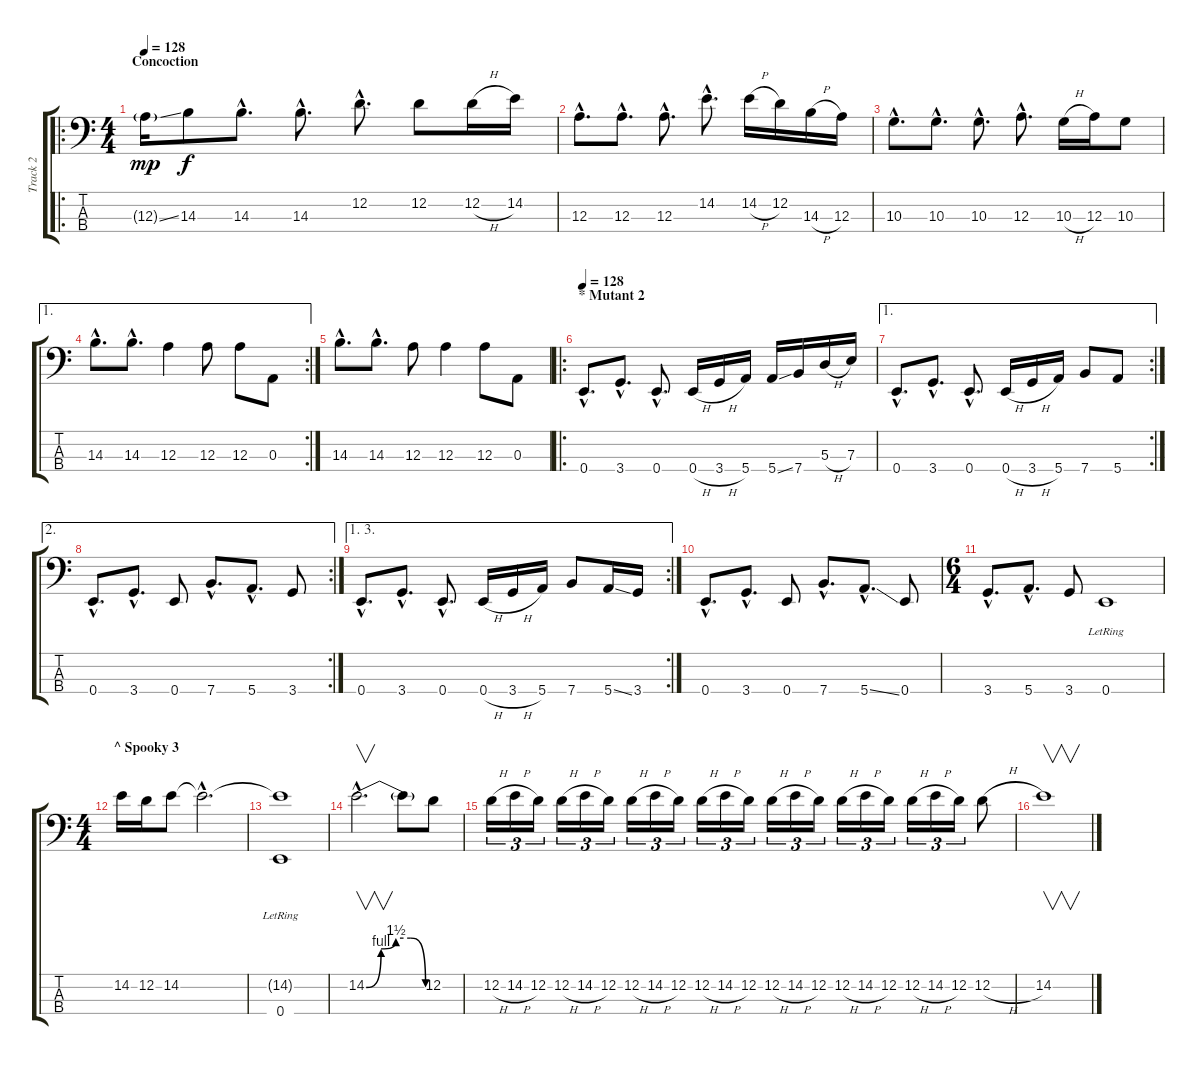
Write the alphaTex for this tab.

\track ("Track 2" "Track 2") {instrument electricbassfinger}
\staff {score tabs}
\tuning (G2 D2 A1 E1) {hide}
\ro
\ts (4 4)
\section ("" "Concoction")
\tempo 128
\clef f4
\ks c
12.3{ss g}.16{dy mp} 14.3.8{dy f} 14.3{hac}.8{d} 14.3{hac}.8{d} 12.2{hac}.8{d} 12.2.8 12.2{h}.16 14.2.16 |
12.3{hac}.8{d} 12.3{hac}.8{d} 12.3{hac}.8{d} 14.2{hac}.8{d} 14.2{h}.16 12.2.16 14.3{h}.16 12.3.16 |
10.3{hac}.8{d} 10.3{hac}.8{d} 10.3{hac}.8{d} 12.3{hac}.8{d} 10.3{h}.16 12.3.16 10.3.8 |
\ae 1
\rc 2
14.3{hac}.8{d} 14.3{hac}.8{d} 12.3.4 12.3.8 12.3.8 0.3.8 |
14.3{hac}.8{d} 14.3{hac}.8{d} 12.3.8 12.3.4 12.3.8 0.3.8 |
\ro
\section ("" "* Mutant 2")
\tempo 128
0.4{hac}.8{d} 3.4{hac}.8{d} 0.4{hac}.8{d} 0.4{h}.16 3.4{h}.16 5.4.16 5.4{ss}.16 7.4.16 5.3{h}.16 7.3.16 |
\ae 1
\rc 2
0.4{hac}.8{d} 3.4{hac}.8{d} 0.4{hac}.8{d} 0.4{h}.16 3.4{h}.16 5.4.16 7.4.8 5.4.8 |
\ae 2
\rc 2
0.4{hac}.8{d} 3.4{hac}.8{d} 0.4.8 7.4{hac}.8{d} 5.4{hac}.8{d} 3.4.8 |
\ae (1 3)
\rc 2
0.4{hac}.8{d} 3.4{hac}.8{d} 0.4{hac}.8{d} 0.4{h}.16 3.4{h}.16 5.4.16 7.4.8 5.4{ss}.16 3.4.16 |
0.4{hac}.8{d} 3.4{hac}.8{d} 0.4.8 7.4{hac}.8{d} 5.4{ss hac}.8{d} 0.4.8 |
\ts (6 4)
3.4{hac}.8{d} 5.4{hac}.8{d} 3.4.8 0.4{lr}.1 |
\ts (4 4)
\section ("" "^ Spooky 3")
14.2.16 12.2.16 14.2.8 14.2{hac t}.2{d} |
(14.2{t} 0.4{lr}).1 |
14.2{be (custom 0 0 15 4 30 6 45 6 60 0) hac}.2{v d} 14.2{t}.8 12.2.8 |
12.2{h}.16{tu (3 2)} 14.2{h}.16{tu (3 2)} 12.2.16{tu (3 2)} 12.2{h}.16{tu (3 2)} 14.2{h}.16{tu (3 2)} 12.2.16{tu (3 2)} 12.2{h}.16{tu (3 2)} 14.2{h}.16{tu (3 2)} 12.2.16{tu (3 2)} 12.2{h}.16{tu (3 2)} 14.2{h}.16{tu (3 2)} 12.2.16{tu (3 2)} 12.2{h}.16{tu (3 2)} 14.2{h}.16{tu (3 2)} 12.2.16{tu (3 2)} 12.2{h}.16{tu (3 2)} 14.2{h}.16{tu (3 2)} 12.2.16{tu (3 2)} 12.2{h}.16{tu (3 2)} 14.2{h}.16{tu (3 2)} 12.2.16{tu (3 2)} 12.2{h}.8 |
14.2.1{v}
